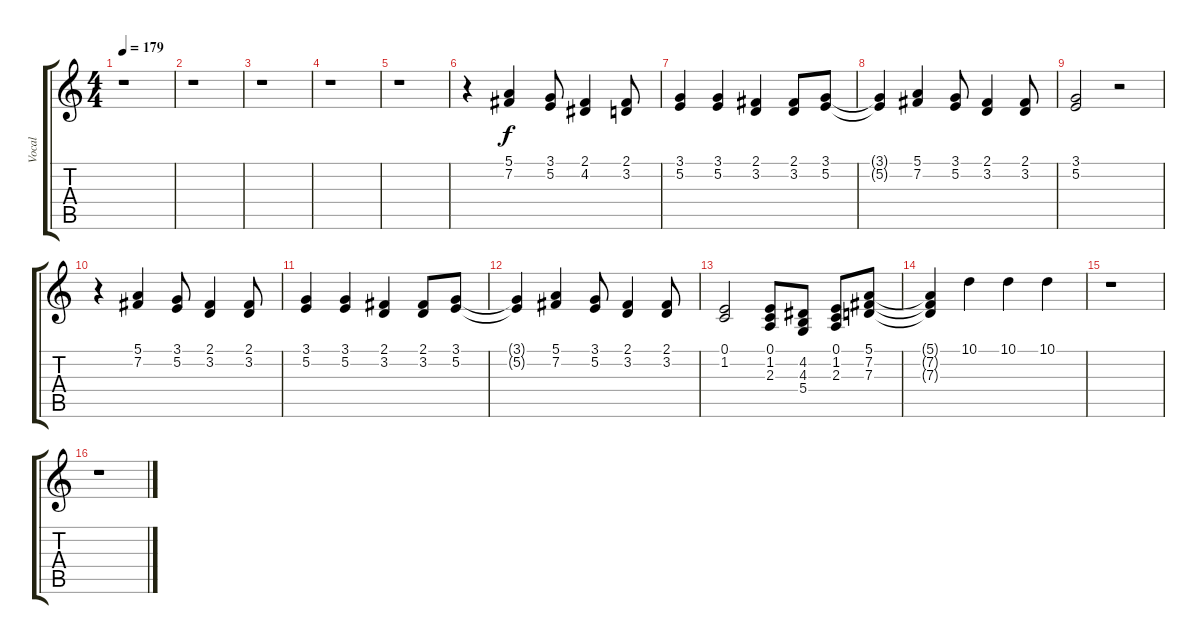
\track ("Vocal" "Vocal") {instrument tenorsax}
\staff {score tabs}
\tuning (E4 B3 G3 D3 A2 E2) {hide}
\ts (4 4)
\tempo 179
\clef g2
\ks c
r.1{dy f} |
r.1 |
r.1 |
r.1 |
r.1 |
r.4 (5.1 7.2).4 (3.1 5.2).8 (2.1 4.2).4 (2.1 3.2).8 |
(3.1 5.2).4 (3.1 5.2).4 (2.1 3.2).4 (2.1 3.2).8 (3.1 5.2).8 |
(3.1{t} 5.2{t}).4 (5.1 7.2).4 (3.1 5.2).8 (2.1 3.2).4 (2.1 3.2).8 |
(3.1 5.2).2 r.2 |
r.4 (5.1 7.2).4 (3.1 5.2).8 (2.1 3.2).4 (2.1 3.2).8 |
(3.1 5.2).4 (3.1 5.2).4 (2.1 3.2).4 (2.1 3.2).8 (3.1 5.2).8 |
(3.1{t} 5.2{t}).4 (5.1 7.2).4 (3.1 5.2).8 (2.1 3.2).4 (2.1 3.2).8 |
(0.1 1.2).2 (0.1 1.2 2.3).8 (4.2 4.3 5.4).8 (0.1 1.2 2.3).8 (5.1 7.2 7.3).8 |
(5.1{t} 7.2{t} 7.3{t}).4 10.1.4 10.1.4 10.1.4 |
r.1 |
r.1
